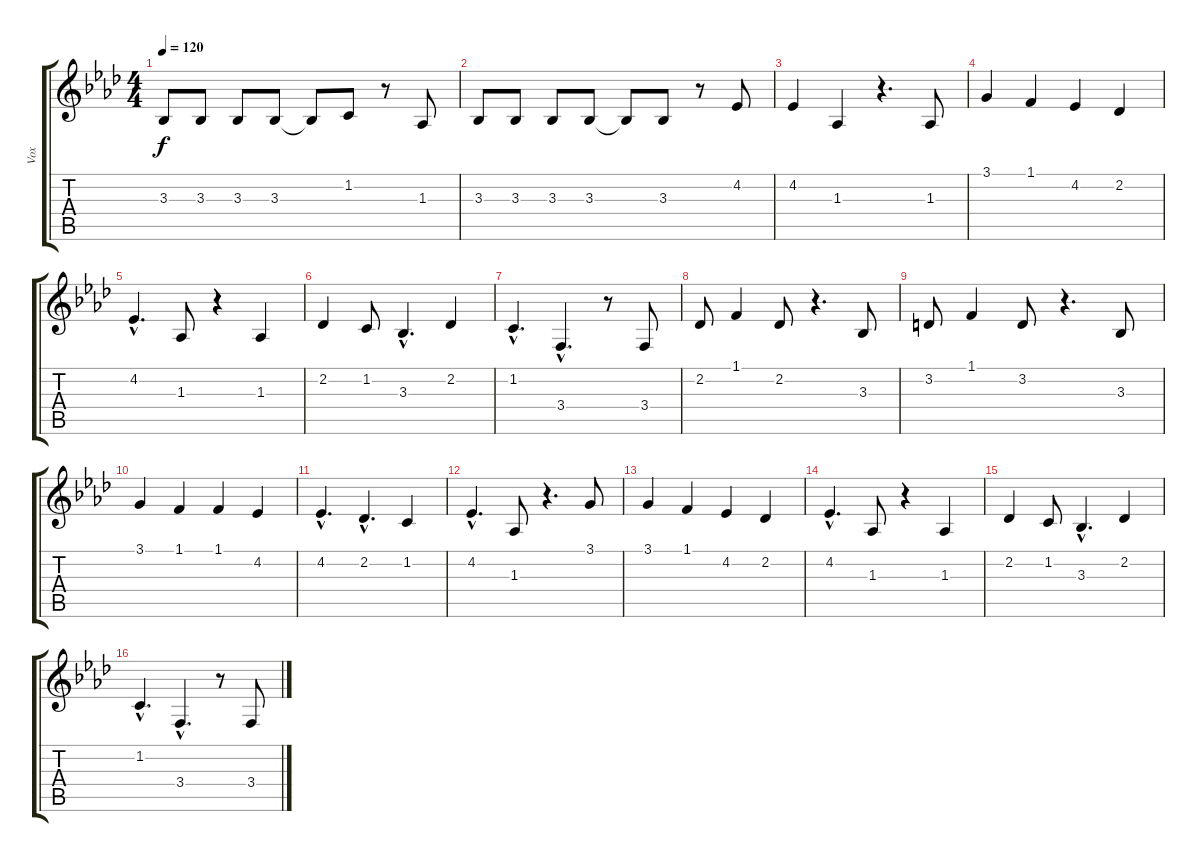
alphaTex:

\track ("Vox" "Vox") {instrument choiraahs}
\staff {score tabs}
\tuning (E4 B3 G3 D3 A2 E2) {hide}
\ts (4 4)
\tempo 120
\clef g2
\ks ab
3.3.8{dy f} 3.3.8 3.3.8 3.3.8 3.3{t}.8 1.2.8 r.8 1.3.8 |
3.3.8 3.3.8 3.3.8 3.3.8 3.3{t}.8 3.3.8 r.8 4.2.8 |
4.2.4 1.3.4 r.4{d} 1.3.8 |
3.1.4 1.1.4 4.2.4 2.2.4 |
4.2{hac}.4{d} 1.3.8 r.4 1.3.4 |
2.2.4 1.2.8 3.3{hac}.4{d} 2.2.4 |
1.2{hac}.4{d} 3.4{hac}.4{d} r.8 3.4.8 |
2.2.8 1.1.4 2.2.8 r.4{d} 3.3.8 |
3.2.8 1.1.4 3.2.8 r.4{d} 3.3.8 |
3.1.4 1.1.4 1.1.4 4.2.4 |
4.2{hac}.4{d} 2.2{hac}.4{d} 1.2.4 |
4.2{hac}.4{d} 1.3.8 r.4{d} 3.1.8 |
3.1.4 1.1.4 4.2.4 2.2.4 |
4.2{hac}.4{d} 1.3.8 r.4 1.3.4 |
2.2.4 1.2.8 3.3{hac}.4{d} 2.2.4 |
1.2{hac}.4{d} 3.4{hac}.4{d} r.8 3.4.8
